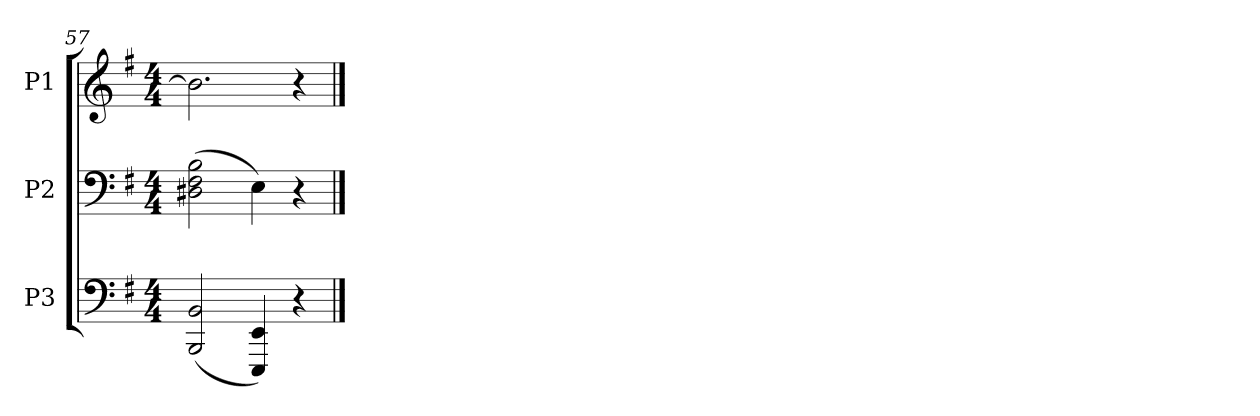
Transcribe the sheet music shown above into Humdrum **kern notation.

**kern	**kern	**kern
*part3	*part2	*part1
*staff3	*staff2	*staff1
*I"P3	*I"P2	*I"P1
*clefF4	*clefF4	*clefG2
*k[f#]	*k[f#]	*k[f#]
*e:	*e:	*e:
*M4/4	*M4/4	*M4/4
=57	=57	=57
(2BBBi/ 2BBi	(2D#Xi\ 2F#i 2Bi	2.bi\]
4EEEi/ 4EEi)	4Ei\)	.
4r	4r	4r
==	==	==
*-	*-	*-
